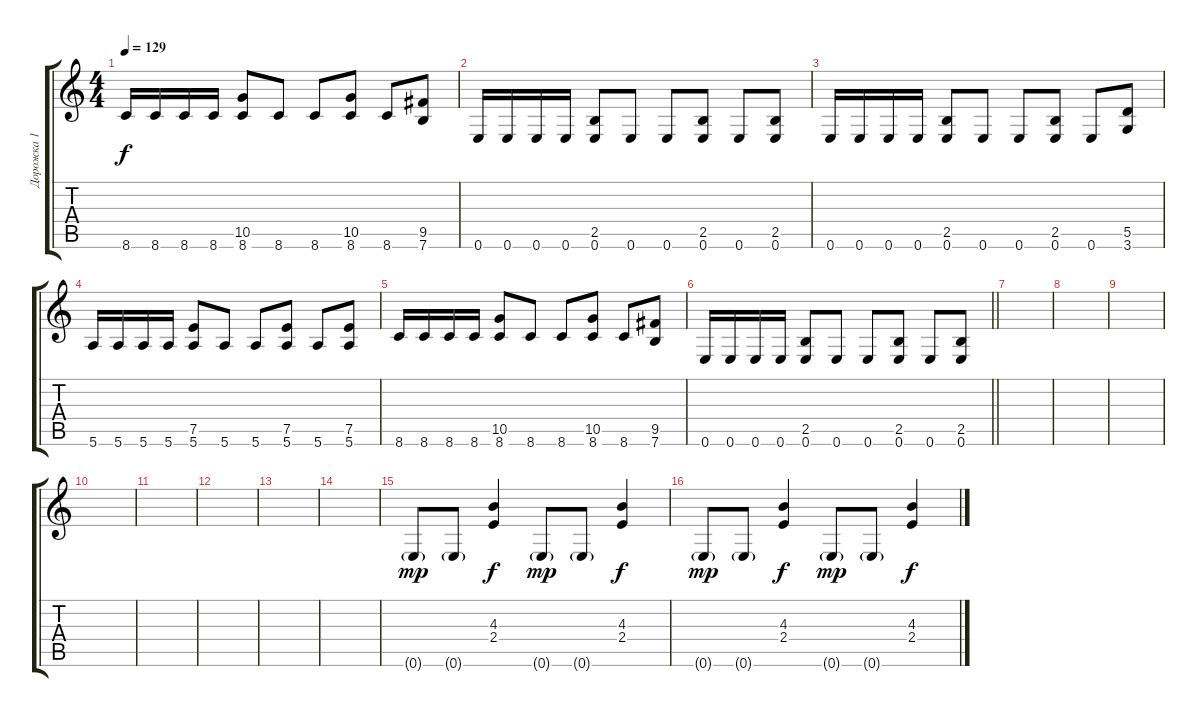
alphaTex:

\track ("Дорожка 1" "Дорожка 1") {instrument distortionguitar}
\staff {score tabs}
\tuning (E4 B3 G3 D3 A2 E2) {hide}
\ts (4 4)
\tempo 129
\clef g2
\ks c
8.6.16{dy f} 8.6.16 8.6.16 8.6.16 (10.5 8.6).8 8.6.8 8.6.8 (10.5 8.6).8 8.6.8 (9.5 7.6).8 |
0.6.16 0.6.16 0.6.16 0.6.16 (2.5 0.6).8 0.6.8 0.6.8 (2.5 0.6).8 0.6.8 (2.5 0.6).8 |
0.6.16 0.6.16 0.6.16 0.6.16 (2.5 0.6).8 0.6.8 0.6.8 (2.5 0.6).8 0.6.8 (5.5 3.6).8 |
5.6.16 5.6.16 5.6.16 5.6.16 (7.5 5.6).8 5.6.8 5.6.8 (7.5 5.6).8 5.6.8 (7.5 5.6).8 |
8.6.16 8.6.16 8.6.16 8.6.16 (10.5 8.6).8 8.6.8 8.6.8 (10.5 8.6).8 8.6.8 (9.5 7.6).8 |
\barLineRight lightlight
0.6.16 0.6.16 0.6.16 0.6.16 (2.5 0.6).8 0.6.8 0.6.8 (2.5 0.6).8 0.6.8 (2.5 0.6).8 |
|
|
|
|
|
|
|
|
0.6{g}.8{dy mp} 0.6{g}.8 (4.3 2.4).4{dy f} 0.6{g}.8{dy mp} 0.6{g}.8 (4.3 2.4).4{dy f} |
0.6{g}.8{dy mp} 0.6{g}.8 (4.3 2.4).4{dy f} 0.6{g}.8{dy mp} 0.6{g}.8 (4.3 2.4).4{dy f}
